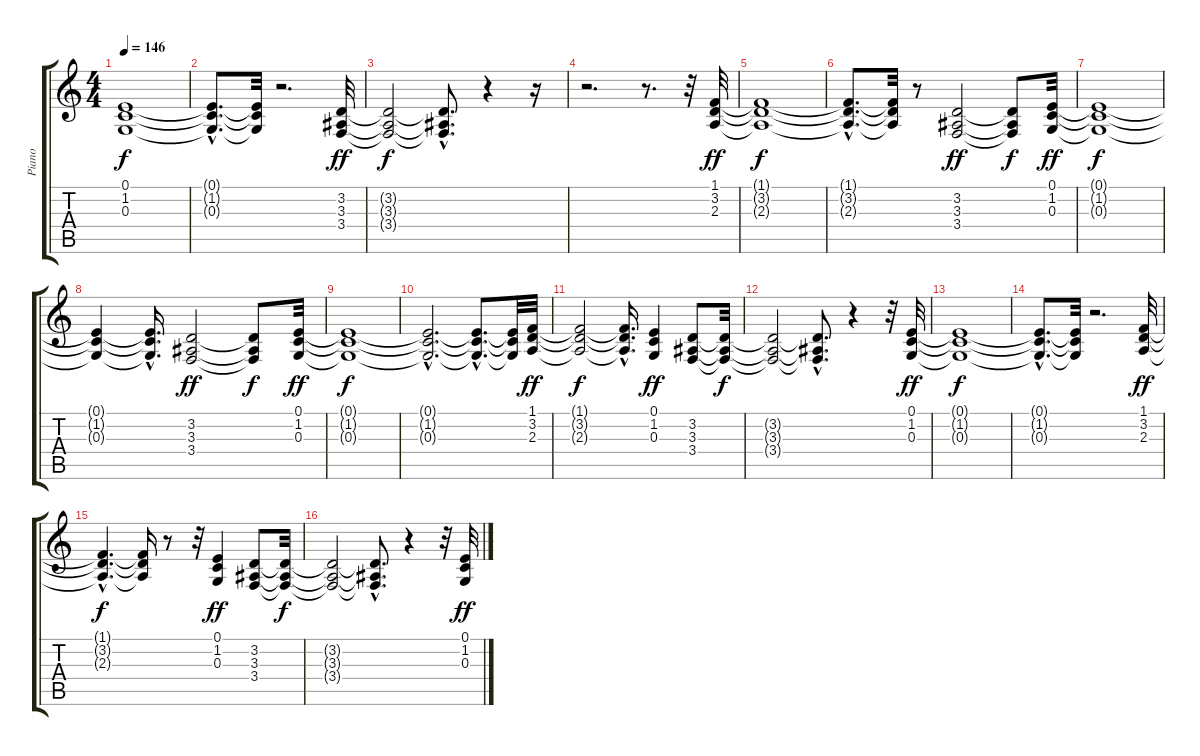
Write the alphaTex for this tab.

\track ("Piano" "Piano") {instrument stringensemble2}
\staff {score tabs}
\tuning (E4 B3 G3 D3 A2 E2) {hide}
\ts (4 4)
\tempo 146
\clef g2
\ks c
(0.1{t} 1.2{t} 0.3{t}).1{dy f} |
(0.1{hac t} 1.2{hac t} 0.3{hac t}).8{d} (0.1{t} 1.2{t} 0.3{t}).32 r.2{d} (3.2 3.3 3.4).32{dy ff} |
(3.2{t} 3.3{t} 3.4{t}).2{dy f} (3.2{hac t} 3.3{hac t} 3.4{hac t}).8{d} r.4 r.16 |
r.2{d} r.8{d} r.32 (1.1 3.2 2.3).32{dy ff} |
(1.1{t} 3.2{t} 2.3{t}).1{dy f} |
(1.1{hac t} 3.2{hac t} 2.3{hac t}).8{d} (1.1{t} 3.2{t} 2.3{t}).32 r.8 (3.2 3.3 3.4).2{dy ff} (3.2{t} 3.3{t} 3.4{t}).8{dy f} (0.1 1.2 0.3).32{dy ff} |
(0.1{t} 1.2{t} 0.3{t}).1{dy f} |
(0.1{t} 1.2{t} 0.3{t}).4 (0.1{hac t} 1.2{hac t} 0.3{hac t}).16{d} (3.2 3.3 3.4).2{dy ff} (3.2{t} 3.3{t} 3.4{t}).8{dy f} (0.1 1.2 0.3).32{dy ff} |
(0.1{t} 1.2{t} 0.3{t}).1{dy f} |
(0.1{hac t} 1.2{hac t} 0.3{hac t}).2{d} (0.1{hac t} 1.2{hac t} 0.3{hac t}).8{d} (0.1{t} 1.2{t} 0.3{t}).32 (1.1 3.2 2.3).32{dy ff} |
(1.1{t} 3.2{t} 2.3{t}).2{dy f} (1.1{hac t} 3.2{hac t} 2.3{hac t}).16{d} (0.1 1.2 0.3).4{dy ff} (3.2 3.3 3.4).8 (3.2{t} 3.3{t} 3.4{t}).32{dy f} |
(3.2{t} 3.3{t} 3.4{t}).2 (3.2{hac t} 3.3{hac t} 3.4{hac t}).8{d} r.4 r.32 (0.1 1.2 0.3).32{dy ff} |
(0.1{t} 1.2{t} 0.3{t}).1{dy f} |
(0.1{hac t} 1.2{hac t} 0.3{hac t}).8{d} (0.1{t} 1.2{t} 0.3{t}).32 r.2{d} (1.1 3.2 2.3).32{dy ff} |
(1.1{hac t} 3.2{hac t} 2.3{hac t}).4{d dy f} (1.1{t} 3.2{t} 2.3{t}).16 r.8 r.32 (0.1 1.2 0.3).4{dy ff} (3.2 3.3 3.4).8 (3.2{t} 3.3{t} 3.4{t}).32{dy f} |
(3.2{t} 3.3{t} 3.4{t}).2 (3.2{hac t} 3.3{hac t} 3.4{hac t}).8{d} r.4 r.32 (0.1 1.2 0.3).32{dy ff}
